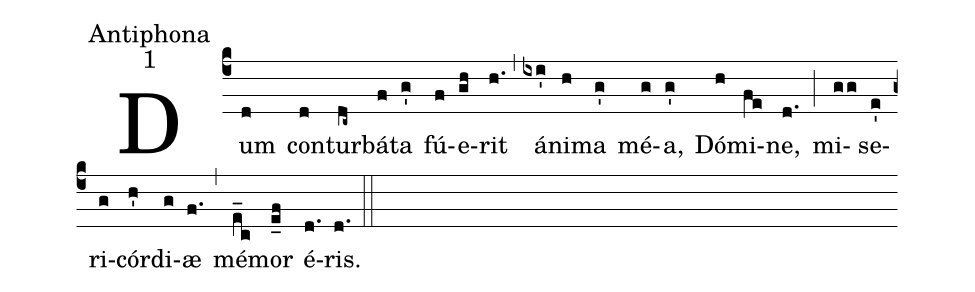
office-part:Antiphona;
mode:1;
%%
(c4)
Dum(d) con(d)tur(dc~)bá(f)ta(g') fú(f)e(gh)rit(h.) (,)
á(ixi')ni(h)ma(g') mé(g)a,(g') Dó(h)mi(fe)ne,(d.) (;)
mi(gg)se(e')ri(g)cór(h')di(g)æ(f.) (,)
mé(e_c)mor(e_f) é(d.)ris.(d.) (::)
